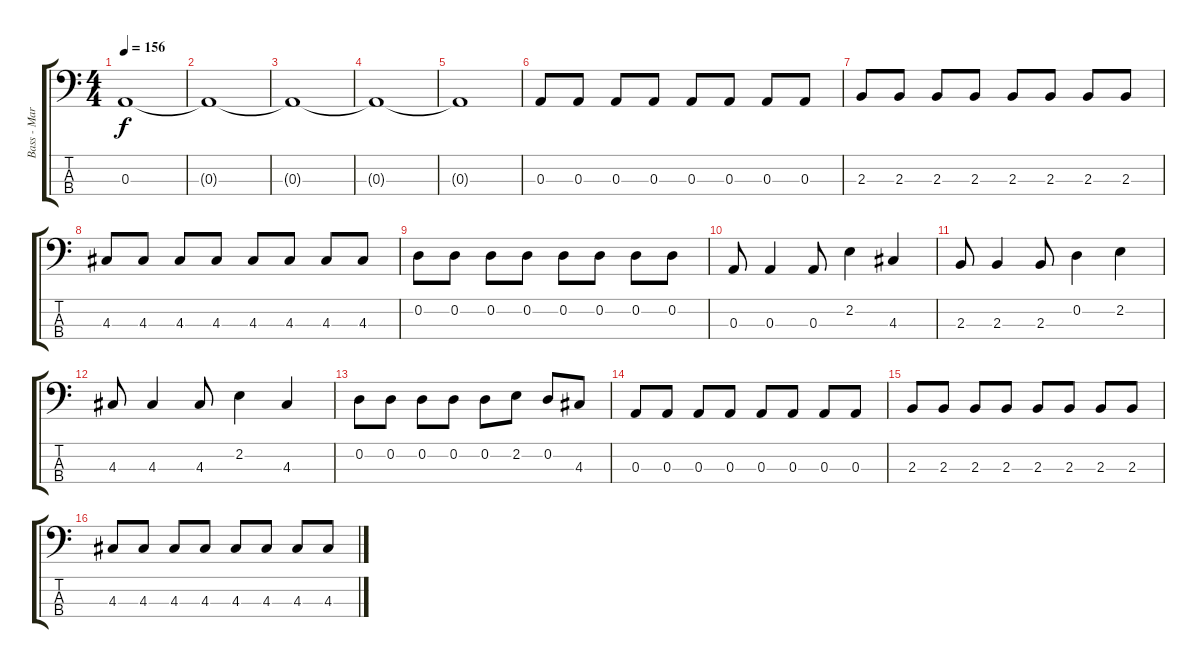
\track ("Bass - Mark Alan Hoppus" "Bass - Mar") {instrument electricbassfinger}
\staff {score tabs}
\tuning (G2 D2 A1 E1) {hide}
\ts (4 4)
\tempo 156
\clef f4
\ks c
0.3.1{dy f} |
0.3{t}.1 |
0.3{t}.1 |
0.3{t}.1 |
0.3{t}.1 |
0.3.8 0.3.8 0.3.8 0.3.8 0.3.8 0.3.8 0.3.8 0.3.8 |
2.3.8 2.3.8 2.3.8 2.3.8 2.3.8 2.3.8 2.3.8 2.3.8 |
4.3.8 4.3.8 4.3.8 4.3.8 4.3.8 4.3.8 4.3.8 4.3.8 |
0.2.8 0.2.8 0.2.8 0.2.8 0.2.8 0.2.8 0.2.8 0.2.8 |
0.3.8 0.3.4 0.3.8 2.2.4 4.3.4 |
2.3.8 2.3.4 2.3.8 0.2.4 2.2.4 |
4.3.8 4.3.4 4.3.8 2.2.4 4.3.4 |
0.2.8 0.2.8 0.2.8 0.2.8 0.2.8 2.2.8 0.2.8 4.3.8 |
0.3.8 0.3.8 0.3.8 0.3.8 0.3.8 0.3.8 0.3.8 0.3.8 |
2.3.8 2.3.8 2.3.8 2.3.8 2.3.8 2.3.8 2.3.8 2.3.8 |
4.3.8 4.3.8 4.3.8 4.3.8 4.3.8 4.3.8 4.3.8 4.3.8
